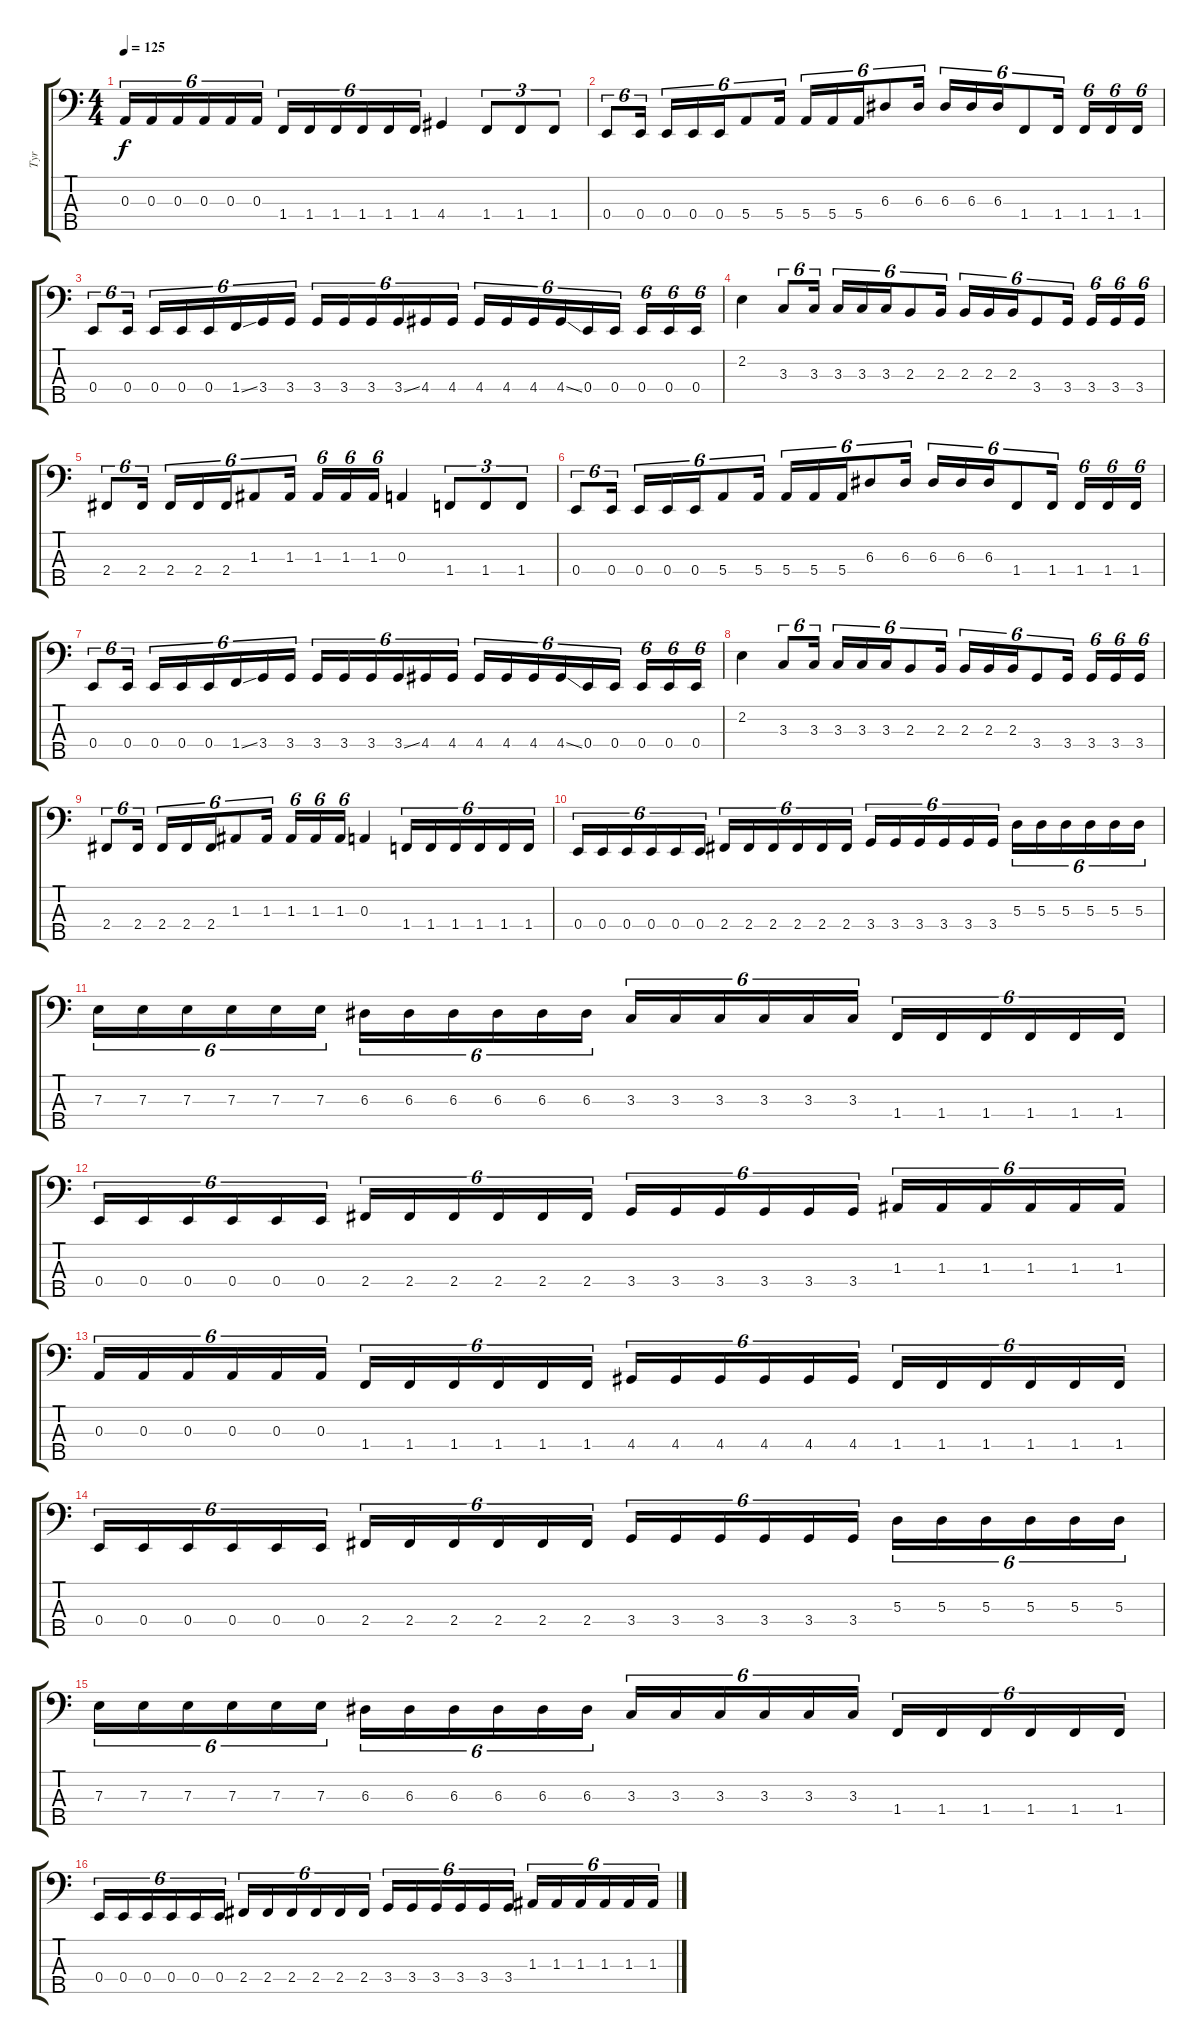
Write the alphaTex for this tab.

\track ("Tyr" "Tyr") {instrument electricbassfinger}
\staff {score tabs}
\tuning (G2 D2 A1 E1 B0) {hide}
\ts (4 4)
\tempo 125
\clef f4
\ks c
0.3.16{tu (6 4) dy f} 0.3.16{tu (6 4)} 0.3.16{tu (6 4)} 0.3.16{tu (6 4)} 0.3.16{tu (6 4)} 0.3.16{tu (6 4)} 1.4.16{tu (6 4)} 1.4.16{tu (6 4)} 1.4.16{tu (6 4)} 1.4.16{tu (6 4)} 1.4.16{tu (6 4)} 1.4.16{tu (6 4)} 4.4.4 1.4.8{tu (3 2)} 1.4.8{tu (3 2)} 1.4.8{tu (3 2)} |
0.4.8{tu (6 4)} 0.4.16{tu (6 4)} 0.4.16{tu (6 4)} 0.4.16{tu (6 4)} 0.4.16{tu (6 4)} 5.4.8{tu (6 4)} 5.4.16{tu (6 4)} 5.4.16{tu (6 4)} 5.4.16{tu (6 4)} 5.4.16{tu (6 4)} 6.3.8{tu (6 4)} 6.3.16{tu (6 4)} 6.3.16{tu (6 4)} 6.3.16{tu (6 4)} 6.3.16{tu (6 4)} 1.4.8{tu (6 4)} 1.4.16{tu (6 4)} 1.4.16{tu (6 4)} 1.4.16{tu (6 4)} 1.4.16{tu (6 4)} |
0.4.8{tu (6 4)} 0.4.16{tu (6 4)} 0.4.16{tu (6 4)} 0.4.16{tu (6 4)} 0.4.16{tu (6 4)} 1.4{ss}.16{tu (6 4)} 3.4.16{tu (6 4)} 3.4.16{tu (6 4)} 3.4.16{tu (6 4)} 3.4.16{tu (6 4)} 3.4.16{tu (6 4)} 3.4{ss}.16{tu (6 4)} 4.4.16{tu (6 4)} 4.4.16{tu (6 4)} 4.4.16{tu (6 4)} 4.4.16{tu (6 4)} 4.4.16{tu (6 4)} 4.4{ss}.16{tu (6 4)} 0.4.16{tu (6 4)} 0.4.16{tu (6 4)} 0.4.16{tu (6 4)} 0.4.16{tu (6 4)} 0.4.16{tu (6 4)} |
2.2.4 3.3.8{tu (6 4)} 3.3.16{tu (6 4)} 3.3.16{tu (6 4)} 3.3.16{tu (6 4)} 3.3.16{tu (6 4)} 2.3.8{tu (6 4)} 2.3.16{tu (6 4)} 2.3.16{tu (6 4)} 2.3.16{tu (6 4)} 2.3.16{tu (6 4)} 3.4.8{tu (6 4)} 3.4.16{tu (6 4)} 3.4.16{tu (6 4)} 3.4.16{tu (6 4)} 3.4.16{tu (6 4)} |
2.4.8{tu (6 4)} 2.4.16{tu (6 4)} 2.4.16{tu (6 4)} 2.4.16{tu (6 4)} 2.4.16{tu (6 4)} 1.3.8{tu (6 4)} 1.3.16{tu (6 4)} 1.3.16{tu (6 4)} 1.3.16{tu (6 4)} 1.3.16{tu (6 4)} 0.3.4 1.4.8{tu (3 2)} 1.4.8{tu (3 2)} 1.4.8{tu (3 2)} |
0.4.8{tu (6 4)} 0.4.16{tu (6 4)} 0.4.16{tu (6 4)} 0.4.16{tu (6 4)} 0.4.16{tu (6 4)} 5.4.8{tu (6 4)} 5.4.16{tu (6 4)} 5.4.16{tu (6 4)} 5.4.16{tu (6 4)} 5.4.16{tu (6 4)} 6.3.8{tu (6 4)} 6.3.16{tu (6 4)} 6.3.16{tu (6 4)} 6.3.16{tu (6 4)} 6.3.16{tu (6 4)} 1.4.8{tu (6 4)} 1.4.16{tu (6 4)} 1.4.16{tu (6 4)} 1.4.16{tu (6 4)} 1.4.16{tu (6 4)} |
0.4.8{tu (6 4)} 0.4.16{tu (6 4)} 0.4.16{tu (6 4)} 0.4.16{tu (6 4)} 0.4.16{tu (6 4)} 1.4{ss}.16{tu (6 4)} 3.4.16{tu (6 4)} 3.4.16{tu (6 4)} 3.4.16{tu (6 4)} 3.4.16{tu (6 4)} 3.4.16{tu (6 4)} 3.4{ss}.16{tu (6 4)} 4.4.16{tu (6 4)} 4.4.16{tu (6 4)} 4.4.16{tu (6 4)} 4.4.16{tu (6 4)} 4.4.16{tu (6 4)} 4.4{ss}.16{tu (6 4)} 0.4.16{tu (6 4)} 0.4.16{tu (6 4)} 0.4.16{tu (6 4)} 0.4.16{tu (6 4)} 0.4.16{tu (6 4)} |
2.2.4 3.3.8{tu (6 4)} 3.3.16{tu (6 4)} 3.3.16{tu (6 4)} 3.3.16{tu (6 4)} 3.3.16{tu (6 4)} 2.3.8{tu (6 4)} 2.3.16{tu (6 4)} 2.3.16{tu (6 4)} 2.3.16{tu (6 4)} 2.3.16{tu (6 4)} 3.4.8{tu (6 4)} 3.4.16{tu (6 4)} 3.4.16{tu (6 4)} 3.4.16{tu (6 4)} 3.4.16{tu (6 4)} |
2.4.8{tu (6 4)} 2.4.16{tu (6 4)} 2.4.16{tu (6 4)} 2.4.16{tu (6 4)} 2.4.16{tu (6 4)} 1.3.8{tu (6 4)} 1.3.16{tu (6 4)} 1.3.16{tu (6 4)} 1.3.16{tu (6 4)} 1.3.16{tu (6 4)} 0.3.4 1.4.16{tu (6 4)} 1.4.16{tu (6 4)} 1.4.16{tu (6 4)} 1.4.16{tu (6 4)} 1.4.16{tu (6 4)} 1.4.16{tu (6 4)} |
0.4.16{tu (6 4)} 0.4.16{tu (6 4)} 0.4.16{tu (6 4)} 0.4.16{tu (6 4)} 0.4.16{tu (6 4)} 0.4.16{tu (6 4)} 2.4.16{tu (6 4)} 2.4.16{tu (6 4)} 2.4.16{tu (6 4)} 2.4.16{tu (6 4)} 2.4.16{tu (6 4)} 2.4.16{tu (6 4)} 3.4.16{tu (6 4)} 3.4.16{tu (6 4)} 3.4.16{tu (6 4)} 3.4.16{tu (6 4)} 3.4.16{tu (6 4)} 3.4.16{tu (6 4)} 5.3.16{tu (6 4)} 5.3.16{tu (6 4)} 5.3.16{tu (6 4)} 5.3.16{tu (6 4)} 5.3.16{tu (6 4)} 5.3.16{tu (6 4)} |
7.3.16{tu (6 4)} 7.3.16{tu (6 4)} 7.3.16{tu (6 4)} 7.3.16{tu (6 4)} 7.3.16{tu (6 4)} 7.3.16{tu (6 4)} 6.3.16{tu (6 4)} 6.3.16{tu (6 4)} 6.3.16{tu (6 4)} 6.3.16{tu (6 4)} 6.3.16{tu (6 4)} 6.3.16{tu (6 4)} 3.3.16{tu (6 4)} 3.3.16{tu (6 4)} 3.3.16{tu (6 4)} 3.3.16{tu (6 4)} 3.3.16{tu (6 4)} 3.3.16{tu (6 4)} 1.4.16{tu (6 4)} 1.4.16{tu (6 4)} 1.4.16{tu (6 4)} 1.4.16{tu (6 4)} 1.4.16{tu (6 4)} 1.4.16{tu (6 4)} |
0.4.16{tu (6 4)} 0.4.16{tu (6 4)} 0.4.16{tu (6 4)} 0.4.16{tu (6 4)} 0.4.16{tu (6 4)} 0.4.16{tu (6 4)} 2.4.16{tu (6 4)} 2.4.16{tu (6 4)} 2.4.16{tu (6 4)} 2.4.16{tu (6 4)} 2.4.16{tu (6 4)} 2.4.16{tu (6 4)} 3.4.16{tu (6 4)} 3.4.16{tu (6 4)} 3.4.16{tu (6 4)} 3.4.16{tu (6 4)} 3.4.16{tu (6 4)} 3.4.16{tu (6 4)} 1.3.16{tu (6 4)} 1.3.16{tu (6 4)} 1.3.16{tu (6 4)} 1.3.16{tu (6 4)} 1.3.16{tu (6 4)} 1.3.16{tu (6 4)} |
0.3.16{tu (6 4)} 0.3.16{tu (6 4)} 0.3.16{tu (6 4)} 0.3.16{tu (6 4)} 0.3.16{tu (6 4)} 0.3.16{tu (6 4)} 1.4.16{tu (6 4)} 1.4.16{tu (6 4)} 1.4.16{tu (6 4)} 1.4.16{tu (6 4)} 1.4.16{tu (6 4)} 1.4.16{tu (6 4)} 4.4.16{tu (6 4)} 4.4.16{tu (6 4)} 4.4.16{tu (6 4)} 4.4.16{tu (6 4)} 4.4.16{tu (6 4)} 4.4.16{tu (6 4)} 1.4.16{tu (6 4)} 1.4.16{tu (6 4)} 1.4.16{tu (6 4)} 1.4.16{tu (6 4)} 1.4.16{tu (6 4)} 1.4.16{tu (6 4)} |
0.4.16{tu (6 4)} 0.4.16{tu (6 4)} 0.4.16{tu (6 4)} 0.4.16{tu (6 4)} 0.4.16{tu (6 4)} 0.4.16{tu (6 4)} 2.4.16{tu (6 4)} 2.4.16{tu (6 4)} 2.4.16{tu (6 4)} 2.4.16{tu (6 4)} 2.4.16{tu (6 4)} 2.4.16{tu (6 4)} 3.4.16{tu (6 4)} 3.4.16{tu (6 4)} 3.4.16{tu (6 4)} 3.4.16{tu (6 4)} 3.4.16{tu (6 4)} 3.4.16{tu (6 4)} 5.3.16{tu (6 4)} 5.3.16{tu (6 4)} 5.3.16{tu (6 4)} 5.3.16{tu (6 4)} 5.3.16{tu (6 4)} 5.3.16{tu (6 4)} |
7.3.16{tu (6 4)} 7.3.16{tu (6 4)} 7.3.16{tu (6 4)} 7.3.16{tu (6 4)} 7.3.16{tu (6 4)} 7.3.16{tu (6 4)} 6.3.16{tu (6 4)} 6.3.16{tu (6 4)} 6.3.16{tu (6 4)} 6.3.16{tu (6 4)} 6.3.16{tu (6 4)} 6.3.16{tu (6 4)} 3.3.16{tu (6 4)} 3.3.16{tu (6 4)} 3.3.16{tu (6 4)} 3.3.16{tu (6 4)} 3.3.16{tu (6 4)} 3.3.16{tu (6 4)} 1.4.16{tu (6 4)} 1.4.16{tu (6 4)} 1.4.16{tu (6 4)} 1.4.16{tu (6 4)} 1.4.16{tu (6 4)} 1.4.16{tu (6 4)} |
0.4.16{tu (6 4)} 0.4.16{tu (6 4)} 0.4.16{tu (6 4)} 0.4.16{tu (6 4)} 0.4.16{tu (6 4)} 0.4.16{tu (6 4)} 2.4.16{tu (6 4)} 2.4.16{tu (6 4)} 2.4.16{tu (6 4)} 2.4.16{tu (6 4)} 2.4.16{tu (6 4)} 2.4.16{tu (6 4)} 3.4.16{tu (6 4)} 3.4.16{tu (6 4)} 3.4.16{tu (6 4)} 3.4.16{tu (6 4)} 3.4.16{tu (6 4)} 3.4.16{tu (6 4)} 1.3.16{tu (6 4)} 1.3.16{tu (6 4)} 1.3.16{tu (6 4)} 1.3.16{tu (6 4)} 1.3.16{tu (6 4)} 1.3.16{tu (6 4)}
